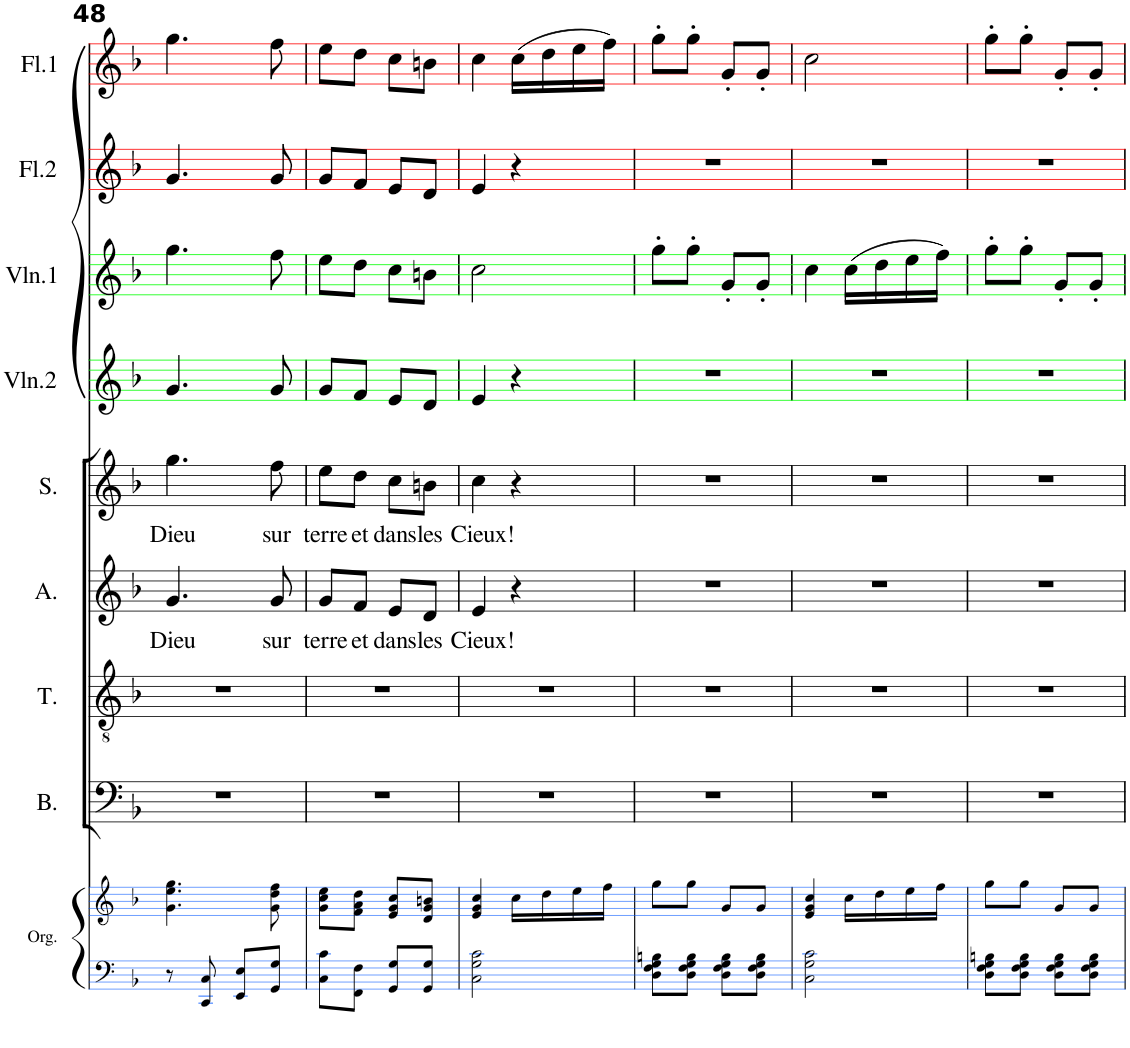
**kern	**kern	**kern	**kern	**kern	**text	**kern	**text	**kern	**kern	**kern	**kern
*part9	*part9	*part8	*part7	*part6	*part6	*part5	*part5	*part4	*part3	*part2	*part1
*staff10	*staff9	*staff8	*staff7	*staff6	*staff6	*staff5	*staff5	*staff4	*staff3	*staff2	*staff1
*I"Orgue	*	*I"Bass	*I"Ténor	*I"Alto	*	*I"Soprano	*	*I"Violon 2	*I"Violon 1	*I"Flûte 2	*I"Flûte 1
*I'Org.	*	*I'B.	*I'T.	*I'A.	*	*I'S.	*	*I'Vln.2	*I'Vln.1	*I'Fl.2	*I'Fl.1
!!LO:PB:g=z
*clefF4	*clefG2	*clefF4	*clefGv2	*clefG2	*	*clefG2	*	*clefG2	*clefG2	*clefG2	*clefG2
*k[b-]	*k[b-]	*k[b-]	*k[b-]	*k[b-]	*	*k[b-]	*	*k[b-]	*k[b-]	*k[b-]	*k[b-]
*M2/4	*M2/4	*M2/4	*M2/4	*M2/4	*	*M2/4	*	*M2/4	*M2/4	*M2/4	*M2/4
=48	=48	=48	=48	=48	=48	=48	=48	=48	=48	=48	=48
!	!	!	!	!	!LO:LY:b	!	!LO:LY:b	!	!	!	!
8r	4.g\ 4.ee\ 4.gg\	2r	2r	4.g/	Dieu	4.gg\	Dieu	4.g/	4.gg\	4.g/	4.gg\
8CC/ 8C/	.	.	.	.	.	.	.	.	.	.	.
8EE/ 8E/L	.	.	.	.	.	.	.	.	.	.	.
!	!	!	!	!	!LO:LY:b	!	!LO:LY:b	!	!	!	!
8GG/ 8G/J	8g\ 8dd\ 8ff\	.	.	8g/	sur	8ff\	sur	8g/	8ff\	8g/	8ff\
=49	=49	=49	=49	=49	=49	=49	=49	=49	=49	=49	=49
!	!	!	!	!	!LO:LY:b	!	!LO:LY:b	!	!	!	!
8C\ 8c\L	8g\ 8cc\ 8ee\L	2r	2r	8g/L	terre	8ee\L	terre	8g/L	8ee\L	8g/L	8ee\L
!	!	!	!	!	!LO:LY:b	!	!LO:LY:b	!	!	!	!
8FF\ 8F\J	8f\ 8a\ 8dd\J	.	.	8f/J	et	8dd\J	et	8f/J	8dd\J	8f/J	8dd\J
!	!	!	!	!	!LO:LY:b	!	!LO:LY:b	!	!	!	!
8GG/ 8G/L	8e/ 8g/ 8cc/L	.	.	8e/L	dans	8cc\L	dans	8e/L	8cc\L	8e/L	8cc\L
!	!	!	!	!	!LO:LY:b	!	!LO:LY:b	!	!	!	!
8GG/ 8G/J	8d/ 8g/ 8bn/J	.	.	8d/J	les	8bn\J	les	8d/J	8bn\J	8d/J	8bn\J
=50	=50	=50	=50	=50	=50	=50	=50	=50	=50	=50	=50
!	!	!	!	!	!LO:LY:b	!	!LO:LY:b	!	!	!	!
2C\ 2G\ 2c\	4e/ 4g/ 4cc/	2r	2r	4e/	Cieux!	4cc\	Cieux!	4e/	2cc\	4e/	4cc\
.	16cc\LL	.	.	4r	.	4r	.	4r	.	4r	(16cc\LL
.	16dd\	.	.	.	.	.	.	.	.	.	16dd\
.	16ee\	.	.	.	.	.	.	.	.	.	16ee\
.	16ff\JJ	.	.	.	.	.	.	.	.	.	16ff\JJ)
=51	=51	=51	=51	=51	=51	=51	=51	=51	=51	=51	=51
8D\ 8F\ 8G\ 8Bn\L	8gg\L	2r	2r	2r	.	2r	.	2r	8gg'\L	2r	8gg'\L
8D\ 8F\ 8G\ 8B\J	8gg\J	.	.	.	.	.	.	.	8gg'\J	.	8gg'\J
8D\ 8F\ 8G\ 8B\L	8g/L	.	.	.	.	.	.	.	8g'/L	.	8g'/L
8D\ 8F\ 8G\ 8B\J	8g/J	.	.	.	.	.	.	.	8g'/J	.	8g'/J
=52	=52	=52	=52	=52	=52	=52	=52	=52	=52	=52	=52
2C\ 2G\ 2c\	4e/ 4g/ 4cc/	2r	2r	2r	.	2r	.	2r	4cc\	2r	2cc\
.	16cc\LL	.	.	.	.	.	.	.	(16cc\LL	.	.
.	16dd\	.	.	.	.	.	.	.	16dd\	.	.
.	16ee\	.	.	.	.	.	.	.	16ee\	.	.
.	16ff\JJ	.	.	.	.	.	.	.	16ff\JJ)	.	.
=53	=53	=53	=53	=53	=53	=53	=53	=53	=53	=53	=53
8D\ 8F\ 8G\ 8Bn\L	8gg\L	2r	2r	2r	.	2r	.	2r	8gg'\L	2r	8gg'\L
8D\ 8F\ 8G\ 8B\J	8gg\J	.	.	.	.	.	.	.	8gg'\J	.	8gg'\J
8D\ 8F\ 8G\ 8B\L	8g/L	.	.	.	.	.	.	.	8g'/L	.	8g'/L
8D\ 8F\ 8G\ 8B\J	8g/J	.	.	.	.	.	.	.	8g'/J	.	8g'/J
=	=	=	=	=	=	=	=	=	=	=	=
*-	*-	*-	*-	*-	*-	*-	*-	*-	*-	*-	*-
